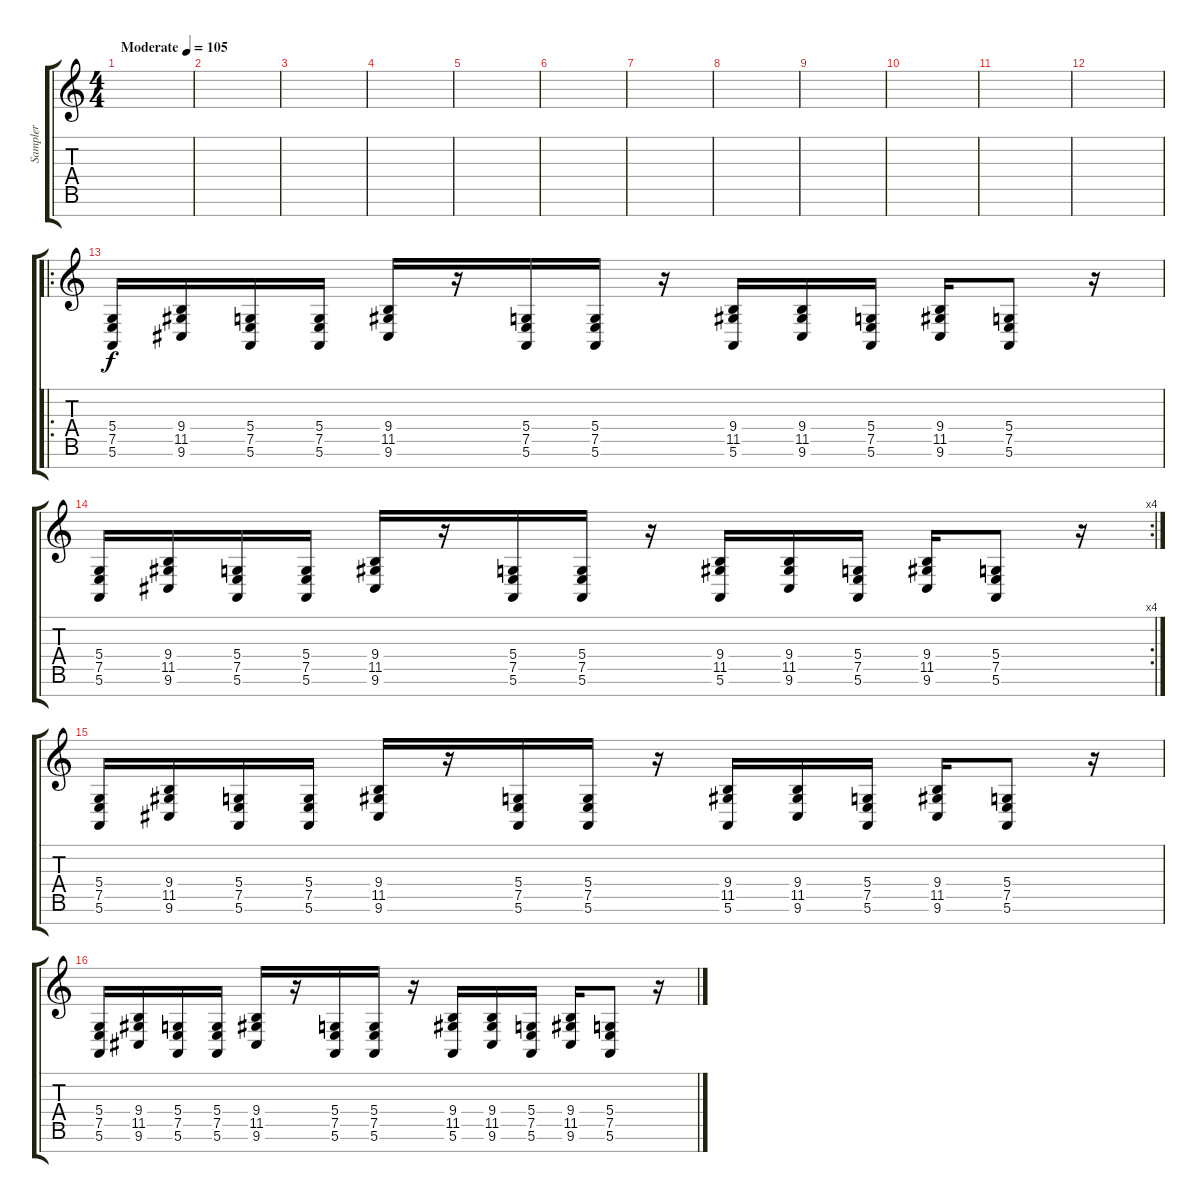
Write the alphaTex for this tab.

\track ("Sampler" "Sampler") {instrument melodictom}
\staff {score tabs}
\tuning (E4 B3 G3 D3 A2 E2 B1) {hide}
\ts (4 4)
\tempo (105 "Moderate")
\clef g2
\ks c
|
|
|
|
|
|
|
|
|
|
|
|
\ro
(5.4 7.5 5.6).16 (9.4 11.5 9.6).16 (5.4 7.5 5.6).16 (5.4 7.5 5.6).16 (9.4 11.5 9.6).16 r.16 (5.4 7.5 5.6).16 (5.4 7.5 5.6).16 r.16 (9.4 11.5 5.6).16 (9.4 11.5 9.6).16 (5.4 7.5 5.6).16 (9.4 11.5 9.6).16 (5.4 7.5 5.6).8 r.16 |
\rc 4
(5.4 7.5 5.6).16 (9.4 11.5 9.6).16 (5.4 7.5 5.6).16 (5.4 7.5 5.6).16 (9.4 11.5 9.6).16 r.16 (5.4 7.5 5.6).16 (5.4 7.5 5.6).16 r.16 (9.4 11.5 5.6).16 (9.4 11.5 9.6).16 (5.4 7.5 5.6).16 (9.4 11.5 9.6).16 (5.4 7.5 5.6).8 r.16 |
(5.4 7.5 5.6).16{volume 10} (9.4 11.5 9.6).16 (5.4 7.5 5.6).16 (5.4 7.5 5.6).16 (9.4 11.5 9.6).16 r.16 (5.4 7.5 5.6).16 (5.4 7.5 5.6).16 r.16 (9.4 11.5 5.6).16 (9.4 11.5 9.6).16 (5.4 7.5 5.6).16 (9.4 11.5 9.6).16 (5.4 7.5 5.6).8 r.16 |
(5.4 7.5 5.6).16 (9.4 11.5 9.6).16 (5.4 7.5 5.6).16 (5.4 7.5 5.6).16 (9.4 11.5 9.6).16 r.16 (5.4 7.5 5.6).16 (5.4 7.5 5.6).16 r.16 (9.4 11.5 5.6).16 (9.4 11.5 9.6).16 (5.4 7.5 5.6).16 (9.4 11.5 9.6).16 (5.4 7.5 5.6).8 r.16
